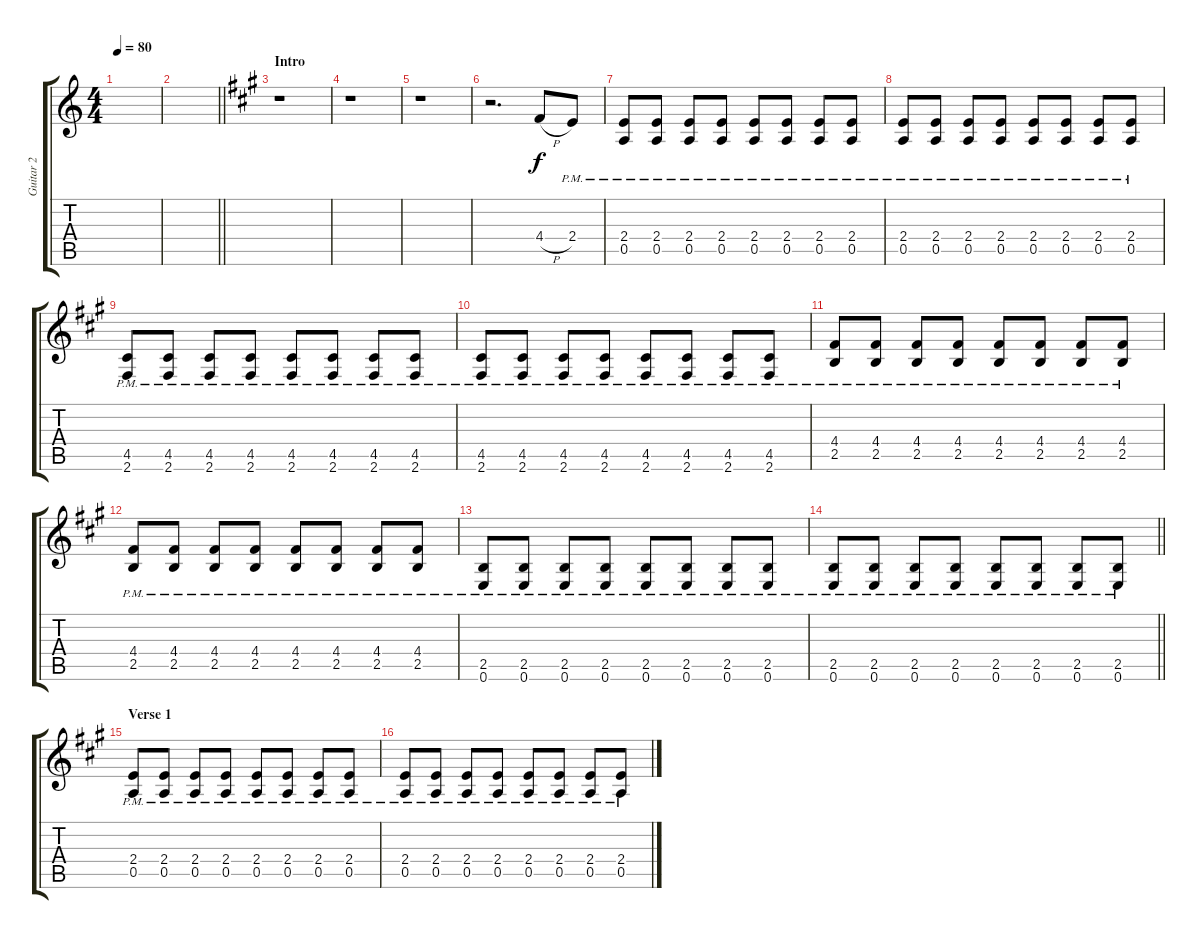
\track ("Guitar 2" "Guitar 2") {instrument distortionguitar}
\staff {score tabs}
\tuning (E4 B3 G3 D3 A2 E2) {hide}
\ts (4 4)
\tempo 80
\clef g2
\ks c
|
\barLineRight lightlight
|
\section ("" "Intro")
\ks a
r.1 |
r.1 |
r.1 |
r.2{d} 4.4{h}.8 2.4{pm}.8 |
(2.4{pm} 0.5{pm}).8 (2.4{pm} 0.5{pm}).8 (2.4{pm} 0.5{pm}).8 (2.4{pm} 0.5{pm}).8 (2.4{pm} 0.5{pm}).8 (2.4{pm} 0.5{pm}).8 (2.4{pm} 0.5{pm}).8 (2.4{pm} 0.5{pm}).8 |
(2.4{pm} 0.5{pm}).8 (2.4{pm} 0.5{pm}).8 (2.4{pm} 0.5{pm}).8 (2.4{pm} 0.5{pm}).8 (2.4{pm} 0.5{pm}).8 (2.4{pm} 0.5{pm}).8 (2.4{pm} 0.5{pm}).8 (2.4{pm} 0.5{pm}).8 |
(4.5{pm} 2.6{pm}).8 (4.5{pm} 2.6{pm}).8 (4.5{pm} 2.6{pm}).8 (4.5{pm} 2.6{pm}).8 (4.5{pm} 2.6{pm}).8 (4.5{pm} 2.6{pm}).8 (4.5{pm} 2.6{pm}).8 (4.5{pm} 2.6{pm}).8 |
(4.5{pm} 2.6{pm}).8 (4.5{pm} 2.6{pm}).8 (4.5{pm} 2.6{pm}).8 (4.5{pm} 2.6{pm}).8 (4.5{pm} 2.6{pm}).8 (4.5{pm} 2.6{pm}).8 (4.5{pm} 2.6{pm}).8 (4.5{pm} 2.6{pm}).8 |
(4.4{pm} 2.5{pm}).8 (4.4{pm} 2.5{pm}).8 (4.4{pm} 2.5{pm}).8 (4.4{pm} 2.5{pm}).8 (4.4{pm} 2.5{pm}).8 (4.4{pm} 2.5{pm}).8 (4.4{pm} 2.5{pm}).8 (4.4{pm} 2.5{pm}).8 |
(4.4{pm} 2.5{pm}).8 (4.4{pm} 2.5{pm}).8 (4.4{pm} 2.5{pm}).8 (4.4{pm} 2.5{pm}).8 (4.4{pm} 2.5{pm}).8 (4.4{pm} 2.5{pm}).8 (4.4{pm} 2.5{pm}).8 (4.4{pm} 2.5{pm}).8 |
(2.5{pm} 0.6{pm}).8 (2.5{pm} 0.6{pm}).8 (2.5{pm} 0.6{pm}).8 (2.5{pm} 0.6{pm}).8 (2.5{pm} 0.6{pm}).8 (2.5{pm} 0.6{pm}).8 (2.5{pm} 0.6{pm}).8 (2.5{pm} 0.6{pm}).8 |
\barLineRight lightlight
(2.5{pm} 0.6{pm}).8 (2.5{pm} 0.6{pm}).8 (2.5{pm} 0.6{pm}).8 (2.5{pm} 0.6{pm}).8 (2.5{pm} 0.6{pm}).8 (2.5{pm} 0.6{pm}).8 (2.5{pm} 0.6{pm}).8 (2.5{pm} 0.6{pm}).8 |
\section ("" "Verse 1")
(2.4{pm} 0.5{pm}).8 (2.4{pm} 0.5{pm}).8 (2.4{pm} 0.5{pm}).8 (2.4{pm} 0.5{pm}).8 (2.4{pm} 0.5{pm}).8 (2.4{pm} 0.5{pm}).8 (2.4{pm} 0.5{pm}).8 (2.4{pm} 0.5{pm}).8 |
(2.4{pm} 0.5{pm}).8 (2.4{pm} 0.5{pm}).8 (2.4{pm} 0.5{pm}).8 (2.4{pm} 0.5{pm}).8 (2.4{pm} 0.5{pm}).8 (2.4{pm} 0.5{pm}).8 (2.4{pm} 0.5{pm}).8 (2.4{pm} 0.5{pm}).8
